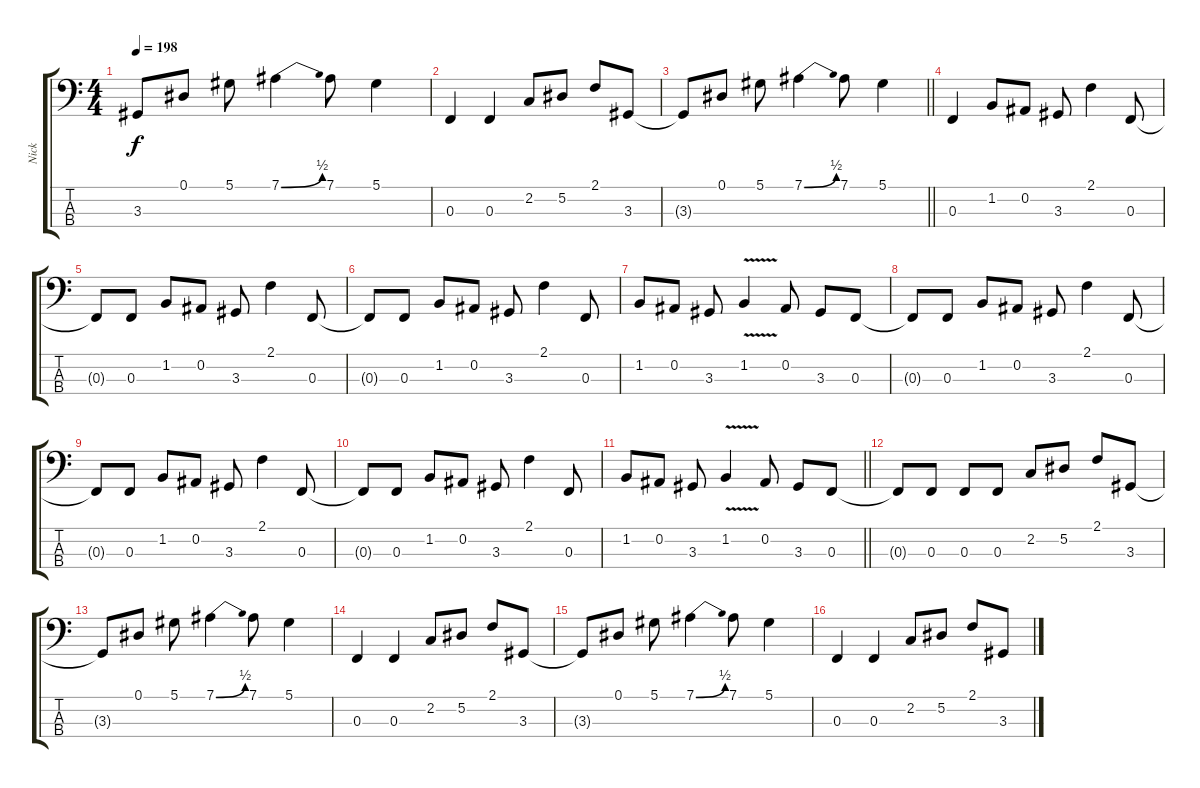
\track ("Nick" "Nick") {instrument electricbassfinger}
\staff {score tabs}
\tuning (Eb2 Bb1 F1 C1) {hide}
\ts (4 4)
\tempo 198
\clef f4
\ks c
3.3{t}.8{dy f} 0.1.8 5.1.8 7.1{be (bend 0 0 60 2)}.4 7.1.8 5.1.4 |
0.3.4 0.3.4 2.2.8 5.2.8 2.1.8 3.3.8 |
\barLineRight lightlight
3.3{t}.8 0.1.8 5.1.8 7.1{be (bend 0 0 60 2)}.4 7.1.8 5.1.4 |
\section ("" "")
0.3.4 1.2.8 0.2.8 3.3.8 2.1.4 0.3.8 |
0.3{t}.8 0.3.8 1.2.8 0.2.8 3.3.8 2.1.4 0.3.8 |
0.3{t}.8 0.3.8 1.2.8 0.2.8 3.3.8 2.1.4 0.3.8 |
1.2.8 0.2.8 3.3.8 1.2{v}.4 0.2.8 3.3.8 0.3.8 |
0.3{t}.8 0.3.8 1.2.8 0.2.8 3.3.8 2.1.4 0.3.8 |
0.3{t}.8 0.3.8 1.2.8 0.2.8 3.3.8 2.1.4 0.3.8 |
0.3{t}.8 0.3.8 1.2.8 0.2.8 3.3.8 2.1.4 0.3.8 |
\barLineRight lightlight
1.2.8 0.2.8 3.3.8 1.2{v}.4 0.2.8 3.3.8 0.3.8 |
\section ("" "")
0.3{t}.8 0.3.8 0.3.8 0.3.8 2.2.8 5.2.8 2.1.8 3.3.8 |
3.3{t}.8 0.1.8 5.1.8 7.1{be (bend 0 0 60 2)}.4 7.1.8 5.1.4 |
0.3.4 0.3.4 2.2.8 5.2.8 2.1.8 3.3.8 |
3.3{t}.8 0.1.8 5.1.8 7.1{be (bend 0 0 60 2)}.4 7.1.8 5.1.4 |
0.3.4 0.3.4 2.2.8 5.2.8 2.1.8 3.3.8
